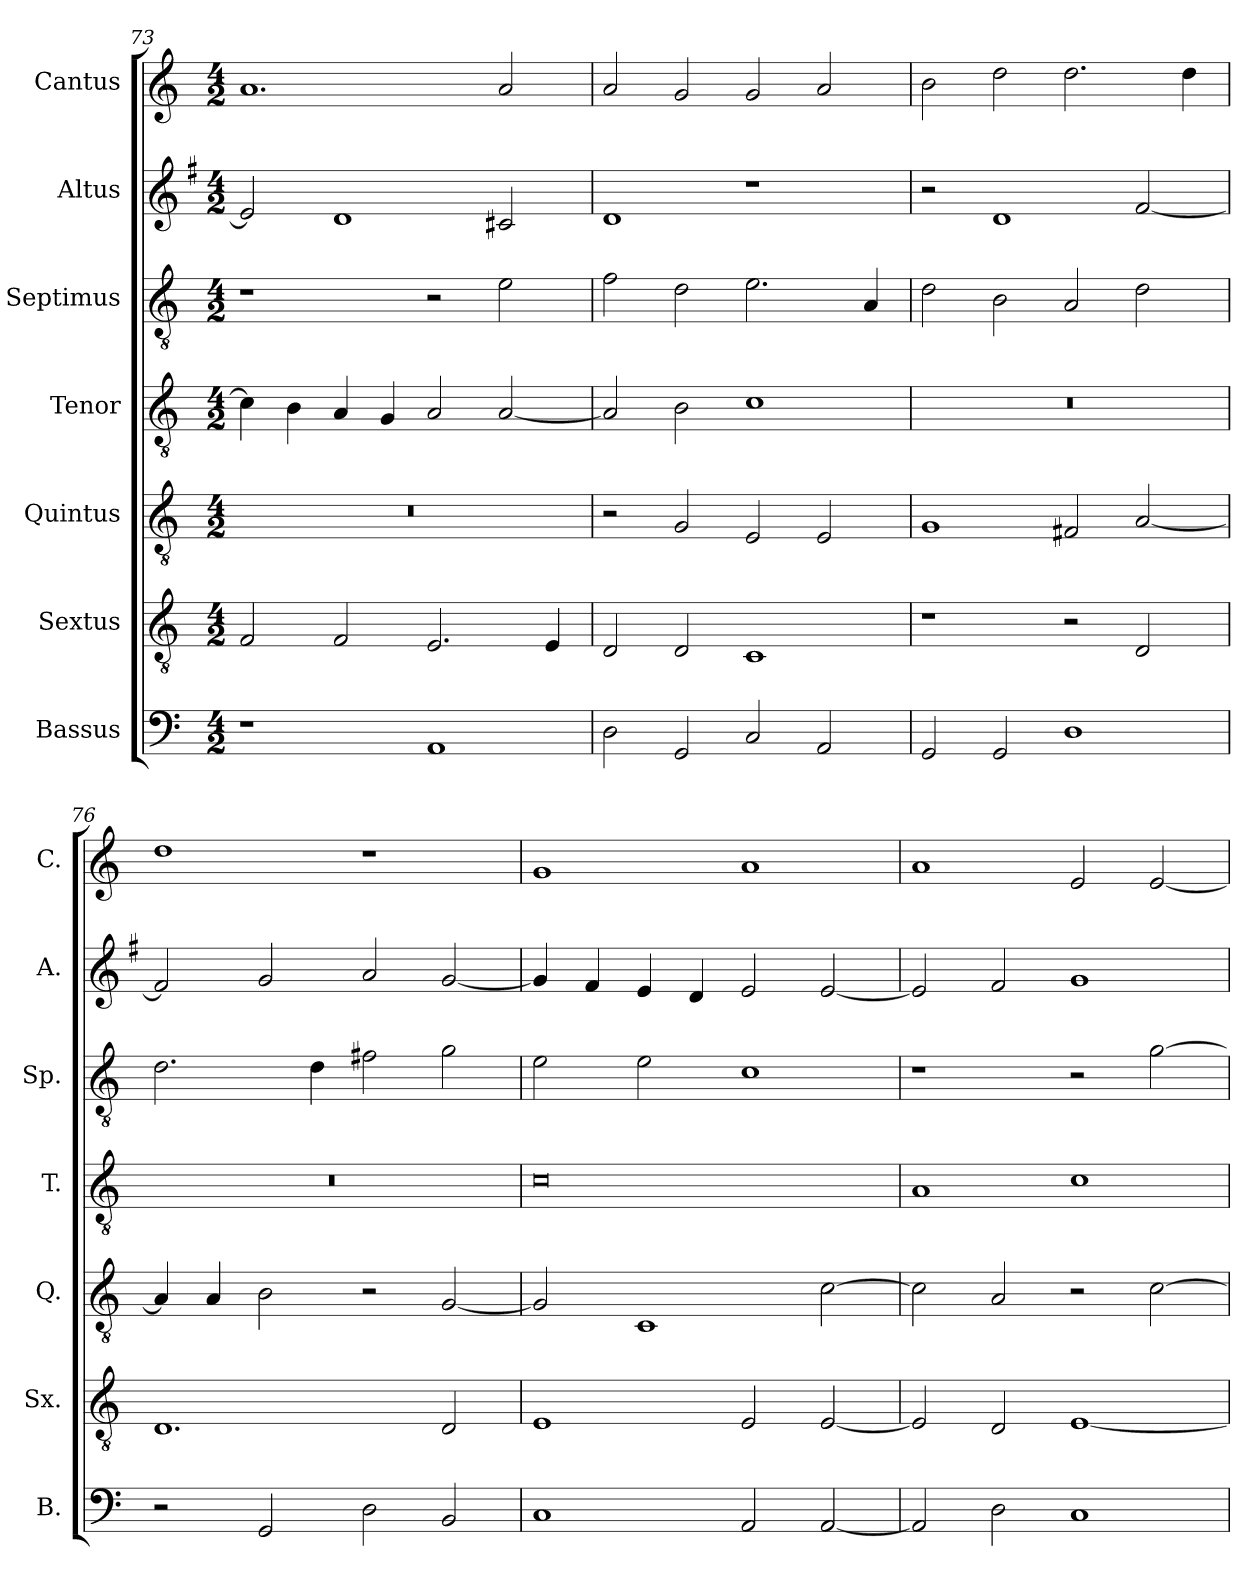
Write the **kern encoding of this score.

**kern	**kern	**kern	**kern	**kern	**kern	**kern
*part7	*part6	*part5	*part4	*part3	*part2	*part1
*staff7	*staff6	*staff5	*staff4	*staff3	*staff2	*staff1
*I"Bassus	*I"Sextus	*I"Quintus	*I"Tenor	*I"Septimus	*I"Altus	*I"Cantus
*I'B.	*I'Sx.	*I'Q.	*I'T.	*I'Sp.	*I'A.	*I'C.
!!LO:PB:g=z
*clefF4	*clefGv2	*clefGv2	*clefGv2	*clefGv2	*clefG2	*clefG2
*k[]	*k[]	*k[]	*k[]	*k[]	*k[f#]	*k[]
*M4/2	*M4/2	*M4/2	*M4/2	*M4/2	*M4/2	*M4/2
=73	=73	=73	=73	=73	=73	=73
1r	2F/	0r	4c\]	1r	2e/]	1.a
.	.	.	4B\	.	.	.
.	2F/	.	4A/	.	1d	.
.	.	.	4G/	.	.	.
1AA	2.E/	.	2A/	2r	.	.
.	.	.	[2A/	2e\	2c#X/	2a/
.	4E/	.	.	.	.	.
=74	=74	=74	=74	=74	=74	=74
2D\	2D/	2r	2A/]	2f\	1d	2a/
2GG/	2D/	2G/	2B\	2d\	.	2g/
2C/	1C	2E/	1c	2.e\	1r	2g/
2AA/	.	2E/	.	.	.	2a/
.	.	.	.	4A/	.	.
=75	=75	=75	=75	=75	=75	=75
2GG/	1r	1G	0r	2d\	2r	2b\
2GG/	.	.	.	2B\	1d	2dd\
1D	2r	2F#X/	.	2A/	.	2.dd\
.	2D/	[2A/	.	2d\	[2f#/	.
.	.	.	.	.	.	4dd\
=76	=76	=76	=76	=76	=76	=76
2r	1.D	4A/]	0r	2.d\	2f#/]	1dd
.	.	4A/	.	.	.	.
2GG/	.	2B\	.	.	2g/	.
.	.	.	.	4d\	.	.
2D\	.	2r	.	2f#X\	2a/	1r
2BB/	2D/	[2G/	.	2g\	[2g/	.
=77	=77	=77	=77	=77	=77	=77
1C	1E	2G/]	0c	2e\	4g/]	1g
.	.	.	.	.	4f#/	.
.	.	1C	.	2e\	4e/	.
.	.	.	.	.	4d/	.
2AA/	2E/	.	.	1c	2e/	1a
[2AA/	[2E/	[2c\	.	.	[2e/	.
=78	=78	=78	=78	=78	=78	=78
2AA/]	2E/]	2c\]	1A	1r	2e/]	1a
2D\	2D/	2A/	.	.	2f#/	.
1C	[1E	2r	1c	2r	1g	2e/
.	.	[2c\	.	[2g\	.	[2e/
=	=	=	=	=	=	=
*-	*-	*-	*-	*-	*-	*-
